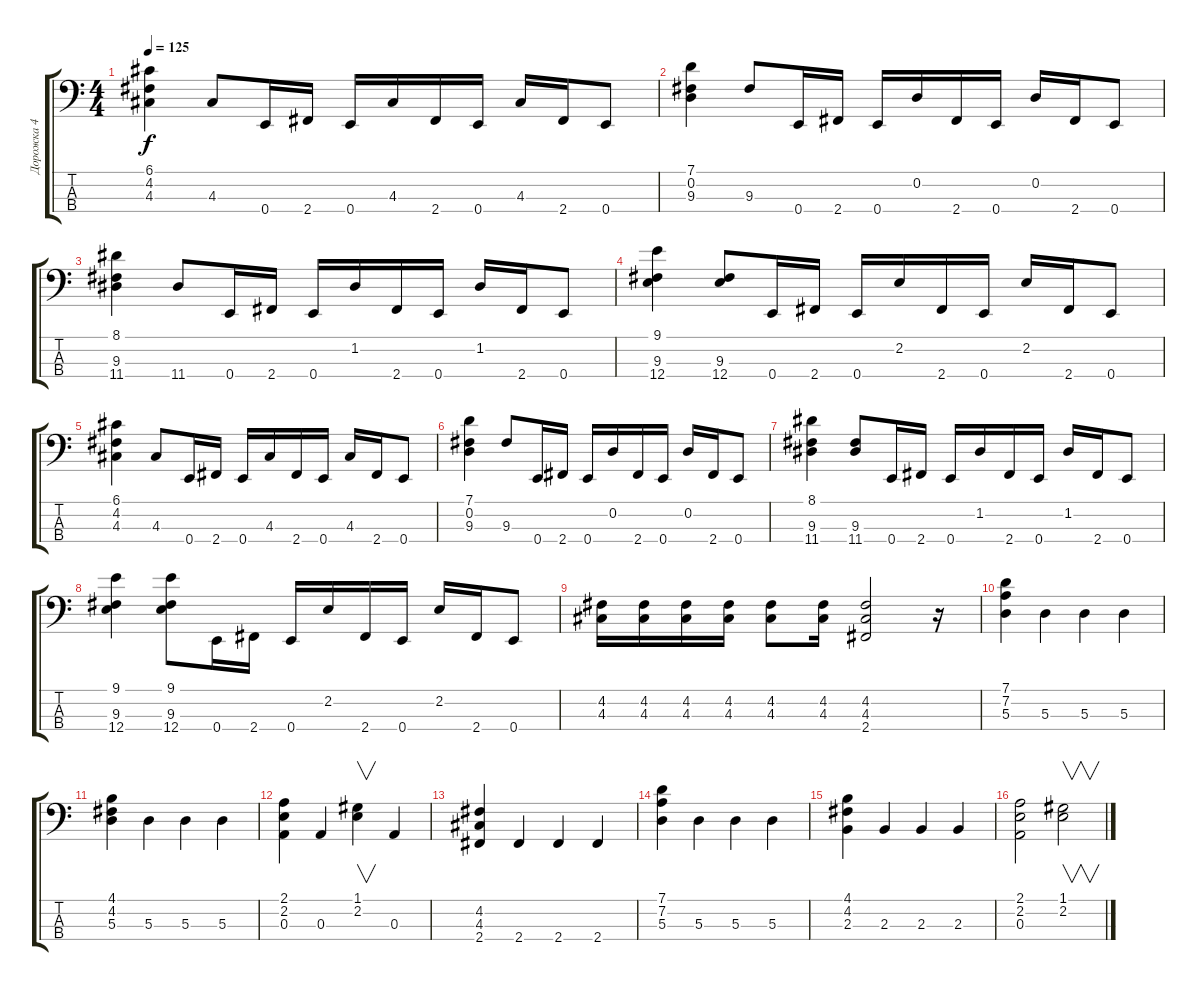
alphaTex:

\track ("Дорожка 4" "Дорожка 4") {instrument slapbass1}
\staff {score tabs}
\tuning (G2 D2 A1 E1) {hide}
\ts (4 4)
\tempo 125
\clef f4
\ks c
(6.1 4.2 4.3).4{dy f} 4.3.8 0.4.16 2.4.16 0.4.16 4.3.16 2.4.16 0.4.16 4.3.16 2.4.16 0.4.8 |
(7.1 0.2 9.3).4 9.3.8 0.4.16 2.4.16 0.4.16 0.2.16 2.4.16 0.4.16 0.2.16 2.4.16 0.4.8 |
(8.1 9.3 11.4).4 11.4.8 0.4.16 2.4.16 0.4.16 1.2.16 2.4.16 0.4.16 1.2.16 2.4.16 0.4.8 |
(9.1 9.3 12.4).4 (9.3 12.4).8 0.4.16 2.4.16 0.4.16 2.2.16 2.4.16 0.4.16 2.2.16 2.4.16 0.4.8 |
(6.1 4.2 4.3).4 4.3.8 0.4.16 2.4.16 0.4.16 4.3.16 2.4.16 0.4.16 4.3.16 2.4.16 0.4.8 |
(7.1 0.2 9.3).4 9.3.8 0.4.16 2.4.16 0.4.16 0.2.16 2.4.16 0.4.16 0.2.16 2.4.16 0.4.8 |
(8.1 9.3 11.4).4 (9.3 11.4).8 0.4.16 2.4.16 0.4.16 1.2.16 2.4.16 0.4.16 1.2.16 2.4.16 0.4.8 |
(9.1 9.3 12.4).4 (9.1 9.3 12.4).8 0.4.16 2.4.16 0.4.16 2.2.16 2.4.16 0.4.16 2.2.16 2.4.16 0.4.8 |
(4.2 4.3).16 (4.2 4.3).16 (4.2 4.3).16 (4.2 4.3).16 (4.2 4.3).8 (4.2 4.3).16 (4.2 4.3 2.4).2 r.16 |
(7.1 7.2 5.3).4 5.3.4 5.3.4 5.3.4 |
(4.1 4.2 5.3).4 5.3.4 5.3.4 5.3.4 |
(2.1 2.2 0.3).4 0.3.4 (1.1 2.2).4{v} 0.3.4 |
(4.2 4.3 2.4).4 2.4.4 2.4.4 2.4.4 |
(7.1 7.2 5.3).4 5.3.4 5.3.4 5.3.4 |
(4.1 4.2 2.3).4 2.3.4 2.3.4 2.3.4 |
(2.1 2.2 0.3).2 (1.1 2.2).2{v}
